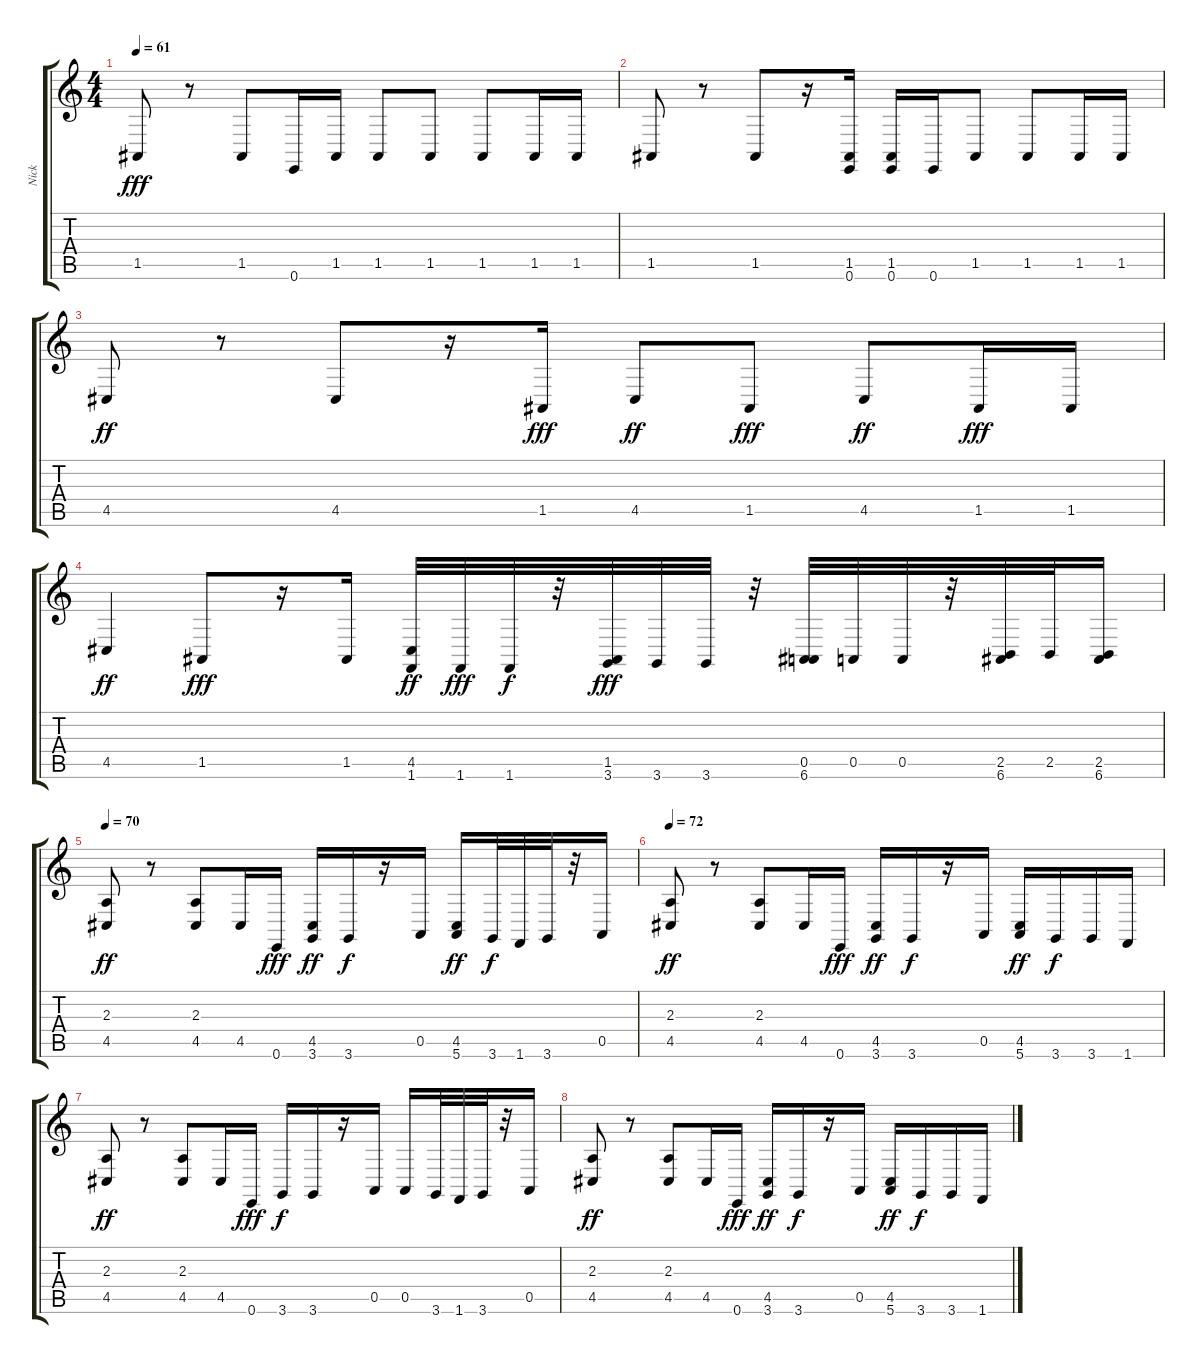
\track ("Nick" "Nick") {instrument acousticgrandpiano}
\staff {score tabs}
\tuning (E4 B3 G3 D3 A2 E2) {hide}
\ts (4 4)
\tempo 61
\clef g2
\ks c
1.5.8{dy fff} r.8 1.5.8 0.6.16 1.5.16 1.5.8 1.5.8 1.5.8 1.5.16 1.5.16 |
1.5.8 r.8 1.5.8 r.16 (1.5 0.6).16 (1.5 0.6).16 0.6.16 1.5.8 1.5.8 1.5.16 1.5.16 |
4.5.8{dy ff} r.8 4.5.8 r.16 1.5.16{dy fff} 4.5.8{dy ff} 1.5.8{dy fff} 4.5.8{dy ff} 1.5.16{dy fff} 1.5.16 |
4.5.4{dy ff} 1.5.8{dy fff} r.16 1.5.16 (4.5 1.6).32{dy ff} 1.6.32{dy fff} 1.6.32{dy f} r.32 (1.5 3.6).32{dy fff} 3.6.32 3.6.32 r.32 (0.5 6.6).32 0.5.32 0.5.32 r.32 (2.5 6.6).32 2.5.32 (2.5 6.6).16 |
\tempo 70
(2.3 4.5).8{dy ff} r.8 (2.3 4.5).8 4.5.16 0.6.16{dy fff} (4.5 3.6).16{dy ff} 3.6.16{dy f} r.16 0.5.16 (4.5 5.6).16{dy ff} 3.6.32{dy f} 1.6.32 3.6.32 r.32 0.5.16 |
\tempo 72
(2.3 4.5).8{dy ff} r.8 (2.3 4.5).8 4.5.16 0.6.16{dy fff} (4.5 3.6).16{dy ff} 3.6.16{dy f} r.16 0.5.16 (4.5 5.6).16{dy ff} 3.6.16{dy f} 3.6.16 1.6.16 |
(2.3 4.5).8{dy ff} r.8 (2.3 4.5).8 4.5.16 0.6.16{dy fff} 3.6.16{dy f} 3.6.16 r.16 0.5.16 0.5.16 3.6.32 1.6.32 3.6.32 r.32 0.5.16 |
(2.3 4.5).8{dy ff} r.8 (2.3 4.5).8 4.5.16 0.6.16{dy fff} (4.5 3.6).16{dy ff} 3.6.16{dy f} r.16 0.5.16 (4.5 5.6).16{dy ff} 3.6.16{dy f} 3.6.16 1.6.16
